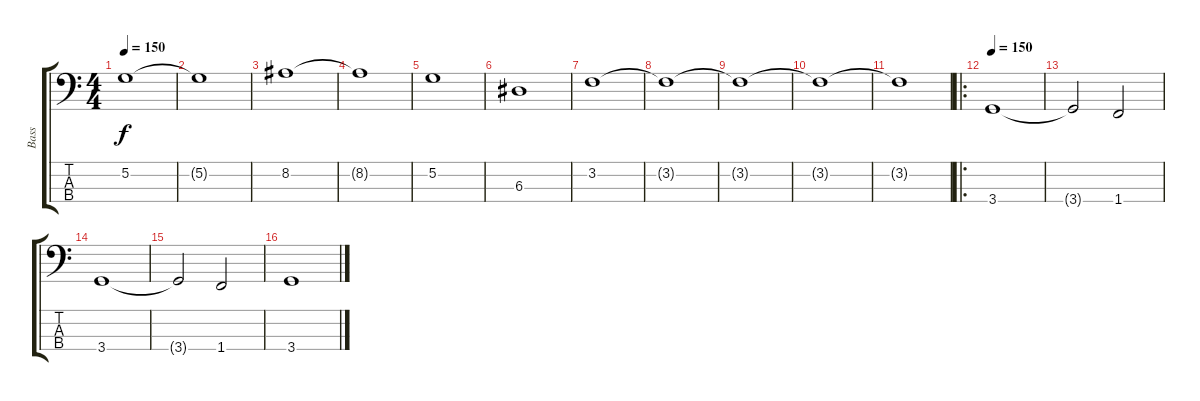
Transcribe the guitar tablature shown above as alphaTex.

\track ("Bass" "Bass") {instrument electricbassfinger}
\staff {score tabs}
\tuning (G2 D2 A1 E1) {hide}
\ts (4 4)
\tempo 150
\clef f4
\ks c
5.2.1{dy f} |
5.2{t}.1 |
8.2.1 |
8.2{t}.1 |
5.2.1 |
6.3.1 |
3.2.1 |
3.2{t}.1 |
3.2{t}.1 |
3.2{t}.1 |
3.2{t}.1{volume 3} |
\ro
\tempo 150
3.4.1{volume 13} |
3.4{t}.2 1.4.2 |
3.4.1 |
3.4{t}.2 1.4.2 |
3.4.1
